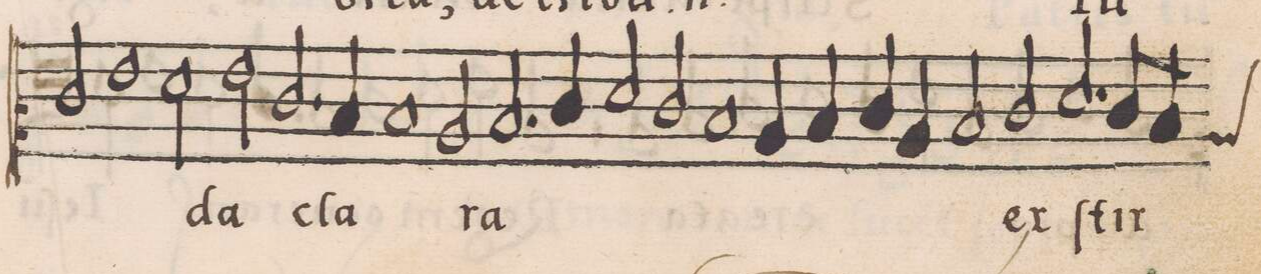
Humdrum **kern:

**kern	**text
*I"CANTVS	*
*clefC2	*
*k[]	*
*met(c)	*
*M2/1	*
2e/	.
1g	.
2f\	-da
=48	=48
2g\	.
2.e/	cla-
4d/	.
1d	.
=49	=49
2c/	-ra
2.d/	.
4e/	.
=50	=50
2f/	.
2e/	.
1d	.
=51	=51
4c/	.
4d/	.
4e/	.
4c/	.
2d/	.
2e/	ex
=52	=52
2.f/	ſtir-
8e/L	.
8d/J	.
*custos:c	*
*-	*-
